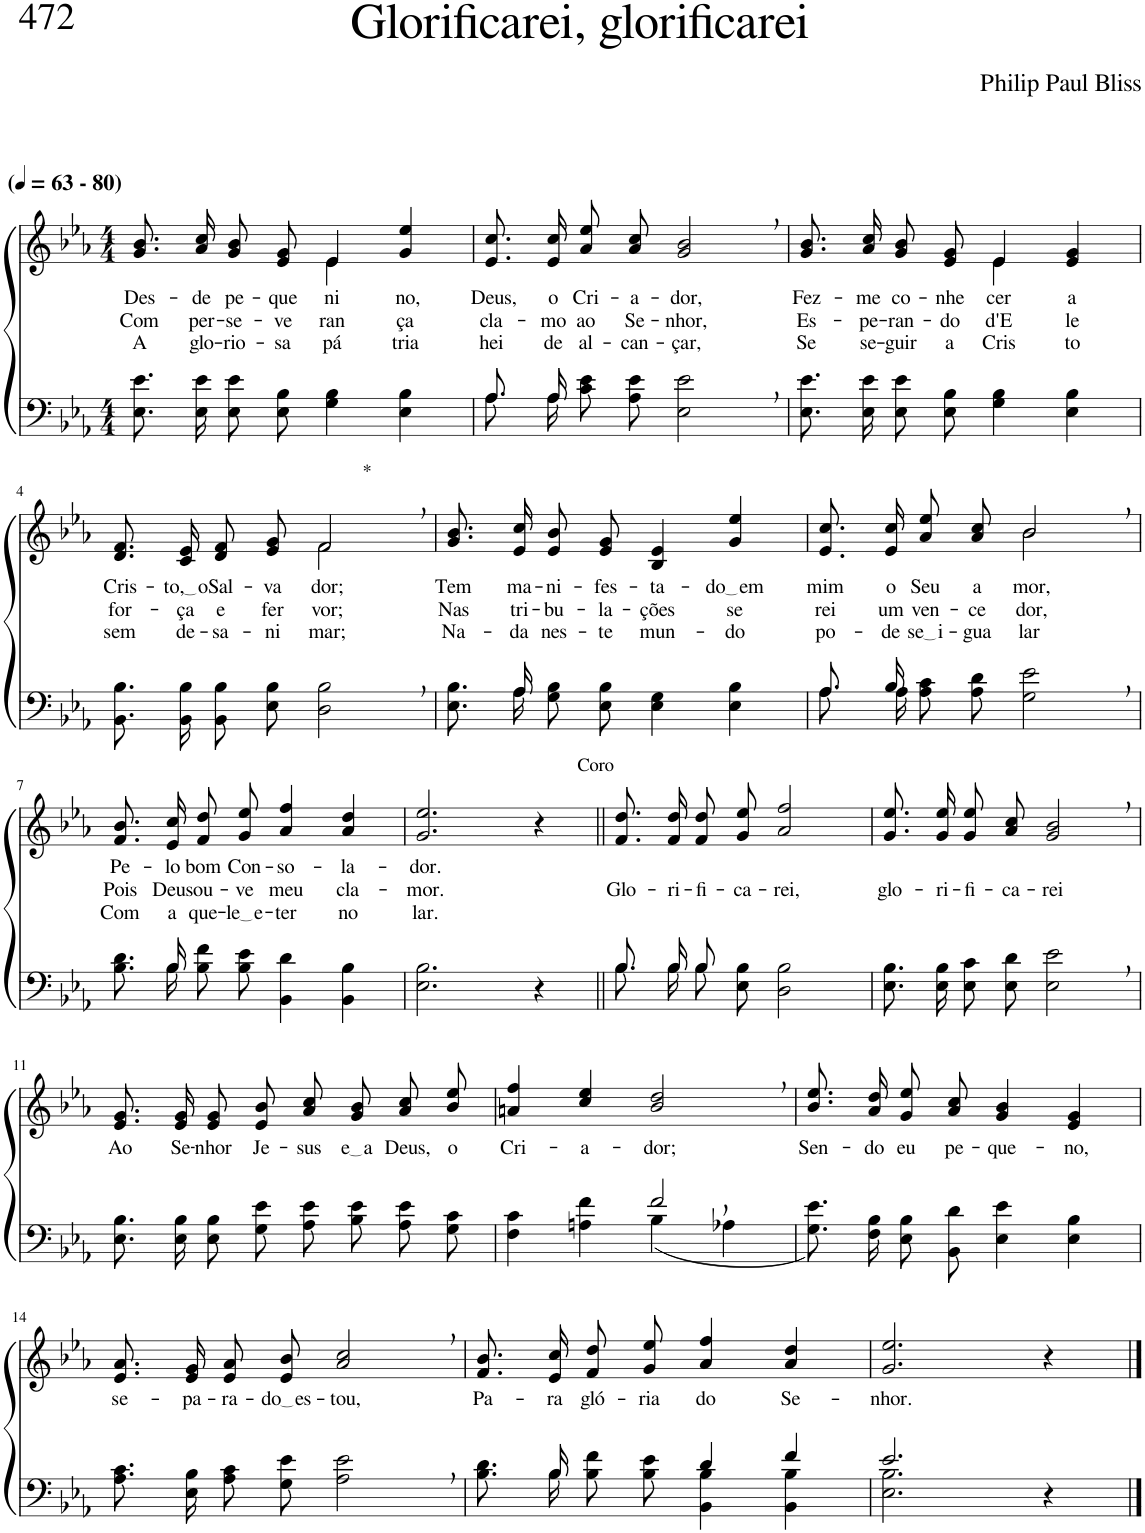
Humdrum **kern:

**kern	**kern	**text	**text	**text
*part2	*part1	*part1	*part1	*part1
*staff2	*staff1	*staff1	*staff1	*staff1
*I"Parte III e IV	*I"Parte I e II	*	*	*
*clefF4	*clefG2	*	*	*
*Trd2c3	*Trd2c3	*	*	*
*k[b-e-a-]	*k[b-e-a-]	*	*	*
*M4/4	*M4/4	*	*	*
*MM63	*MM63	*	*	*
=1	=1	=1	=1	=1
!	!LO:TX:a:B:t=(	!	!	!
!	!LO:TX:a:B:t=- 80)	!	!	!
!	!	!LO:LY:b	!LO:LY:b	!LO:LY:b
*	*^	*	*	*
8.E-\ 8.e-\L	8.g/ 8.b-/L	2ryy	Des-	Com	A
!	!	!	!LO:LY:b	!LO:LY:b	!LO:LY:b
16E-\ 16e-\Jk	16a-/ 16cc/Jk	.	-de	per-	glo-
!	!	!	!LO:LY:b	!LO:LY:b	!LO:LY:b
8E-\ 8e-\L	8g/ 8b-/L	.	pe-	-se-	-rio-
!	!	!	!LO:LY:b	!LO:LY:b	!LO:LY:b
8E-\ 8B-\J	8e-/ 8g/J	.	-que-	-ve-	-sa
!	!	!	!LO:LY:b	!LO:LY:b	!LO:LY:b
4G\ 4B-\	4e-/	4e-\	-ni-	-ran-	pá-
!	!	!	!LO:LY:b	!LO:LY:b	!LO:LY:b
4E-\ 4B-\	4g/ 4ee-/	4ryy	-no,	-ça	-tria
=2	=2	=2	=2	=2	=2
*^	*	*	*	*	*
!	!	!	!	!LO:LY:b	!LO:LY:b	!LO:LY:b
*	*	*v	*v	*	*	*
8.A-\L	8.A-/L	8.e-/ 8.cc/L	Deus,	cla-	hei
!	!	!	!LO:LY:b	!LO:LY:b	!LO:LY:b
16A-\Jk	16A-/Jk	16e-/ 16cc/Jk	o	-mo	de
!	!	!	!LO:LY:b	!LO:LY:b	!LO:LY:b
8c\ 8e-\L	2.ryy	8a-\ 8ee-\L	Cri-	ao	al-
!	!	!	!LO:LY:b	!LO:LY:b	!LO:LY:b
8A-\ 8e-\J	.	8a-\ 8cc\J	-a-	Se-	-can-
!	!	!	!LO:LY:b	!LO:LY:b	!LO:LY:b
2E-\, 2e-\,	.	2g/, 2b-/,	-dor,	-nhor,	-çar,
*v	*v	*	*	*	*
=3	=3	=3	=3	=3
!	!	!LO:LY:b	!LO:LY:b	!LO:LY:b
*	*^	*	*	*
8.E-\ 8.e-\L	8.g/ 8.b-/L	2ryy	Fez-	Es-	Se
!	!	!	!LO:LY:b	!LO:LY:b	!LO:LY:b
16E-\ 16e-\Jk	16a-/ 16cc/Jk	.	-me	-pe-	se-
!	!	!	!LO:LY:b	!LO:LY:b	!LO:LY:b
8E-\ 8e-\L	8g/ 8b-/L	.	co-	-ran-	-guir
!	!	!	!LO:LY:b	!LO:LY:b	!LO:LY:b
8E-\ 8B-\J	8e-/ 8g/J	.	-nhe-	-do	a
!	!	!	!LO:LY:b	!LO:LY:b	!LO:LY:b
4G\ 4B-\	4e-/	4e-\	-cer	d'E-	Cris-
!	!	!	!LO:LY:b	!LO:LY:b	!LO:LY:b
4E-\ 4B-\	4e-/ 4g/	4ryy	a	-le	-to
!!LO:LB:g=z	!!
=4	=4	=4	=4	=4	=4
!	!	!	!LO:LY:b	!LO:LY:b	!LO:LY:b
8.BB-\ 8.B-\L	2ryy	8.d/ 8.f/L	Cris-	for-	sem
!	!	!	!LO:LY:b	!LO:LY:b	!LO:LY:b
16BB-\ 16B-\Jk	.	16c/ 16e-/Jk	to, o	-ça	de-
!	!	!	!LO:LY:b	!LO:LY:b	!LO:LY:b
8BB-\ 8B-\L	.	8d/ 8f/L	Sal-	e	-sa-
!	!	!	!LO:LY:b	!LO:LY:b	!LO:LY:b
8E-\ 8B-\J	.	8e-/ 8g/J	-va-	fer-	-ni-
!	!LO:TX:a:t=*	!	!	!	!
!	!	!	!LO:LY:b	!LO:LY:b	!LO:LY:b
2D\, 2B-\,	2f,\	2f/	-dor;	-vor;	-mar;
=5	=5	=5	=5	=5	=5
*^	*	*	*	*	*
!	!	!	!	!LO:LY:b	!LO:LY:b	!LO:LY:b
*	*	*v	*v	*	*	*
8.ryy	8.E-\ 8.B-\L	8.g/ 8.b-/L	Tem	Nas	Na-
!	!	!	!LO:LY:b	!LO:LY:b	!LO:LY:b
16A-/	16A-\Jk	16e-/ 16cc/Jk	ma-	tri-	-da
!	!	!	!LO:LY:b	!LO:LY:b	!LO:LY:b
2.ryy	8G\ 8B-\L	8e-/ 8b-/L	-ni-	-bu-	nes-
!	!	!	!LO:LY:b	!LO:LY:b	!LO:LY:b
.	8E-\ 8B-\J	8e-/ 8g/J	-fes-	-la-	-te
!	!	!	!LO:LY:b	!LO:LY:b	!LO:LY:b
.	4E-\ 4G\	4B-/ 4e-/	-ta-	-ções	mun-
!	!	!	!LO:LY:b	!LO:LY:b	!LO:LY:b
.	4E-\ 4B-\	4g/ 4ee-/	do em	se-	-do
=6	=6	=6	=6	=6	=6
*	*	*^	*	*	*
!	!	!	!	!LO:LY:b	!LO:LY:b	!LO:LY:b
8.A-\L	8.A-/L	2ryy	8.e-/ 8.cc/L	mim	-rei	po-
!	!	!	!	!LO:LY:b	!LO:LY:b	!LO:LY:b
16A-\Jk	16B-/Jk	.	16e-/ 16cc/Jk	o	um	-de
!	!	!	!	!LO:LY:b	!LO:LY:b	!LO:LY:b
8A-\ 8c\L	2.ryy	.	8a-\ 8ee-\L	Seu	ven-	se i
!	!	!	!	!LO:LY:b	!LO:LY:b	!LO:LY:b
8A-\ 8d\J	.	.	8a-\ 8cc\J	a-	-ce-	-gua-
!	!	!	!	!LO:LY:b	!LO:LY:b	!LO:LY:b
2G\, 2e-\,	.	2b-,\	2b-/	-mor,	-dor,	-lar
!!LO:LB:g=z
=7	=7	=7	=7	=7	=7	=7
!	!	!	!	!LO:LY:b	!LO:LY:b	!LO:LY:b
*	*	*v	*v	*	*	*
8.ryy	8.B-\ 8.d\L	8.f/ 8.b-/L	Pe-	Pois	Com
!	!	!	!LO:LY:b	!LO:LY:b	!LO:LY:b
16B-/	16B-\Jk	16e-/ 16cc/Jk	-lo	Deus	a
!	!	!	!LO:LY:b	!LO:LY:b	!LO:LY:b
2.ryy	8B-\ 8f\L	8f\ 8dd\L	bom	ou-	que-
!	!	!	!LO:LY:b	!LO:LY:b	!LO:LY:b
.	8B-\ 8e-\J	8g\ 8ee-\J	Con-	-ve	le e
!	!	!	!LO:LY:b	!LO:LY:b	!LO:LY:b
.	4BB-\ 4d\	4a-/ 4ff/	-so-	meu	-ter
!	!	!	!LO:LY:b	!LO:LY:b	!LO:LY:b
.	4BB-\ 4B-\	4a-/ 4dd/	-la-	cla-	no
=8	=8	=8	=8	=8	=8
!	!	!	!LO:LY:b	!LO:LY:b	!LO:LY:b
*v	*v	*	*	*	*
2.E-\ 2.B-\	2.g/ 2.ee-/	-dor.	-mor.	lar.
4r	4r	.	.	.
=9||	=9||	=9||	=9||	=9||
*^	*	*	*	*
!	!	!LO:TX:a:t=Coro	!	!	!
!	!	!	!	!LO:LY:b	!
8.B-/L	8.B-\L	8.f/ 8.dd/L	.	Glo-	.
!	!	!	!	!LO:LY:b	!
16B-/Jk	16B-\Jk	16f/ 16dd/Jk	.	-ri-	.
!	!	!	!	!LO:LY:b	!
8B-/	8B-\L	8f\ 8dd\L	.	-fi-	.
!	!	!	!	!LO:LY:b	!
2ryy	8E-\ 8B-\J	8g\ 8ee-\J	.	-ca-	.
!	!	!	!	!LO:LY:b	!
.	2D\ 2B-\	2a-/ 2ff/	.	-rei,	.
8ryy	.	.	.	.	.
*v	*v	*	*	*	*
=10	=10	=10	=10	=10
!	!	!	!LO:LY:b	!
8.E-\ 8.B-\L	8.g\ 8.ee-\L	.	glo-	.
!	!	!	!LO:LY:b	!
16E-\ 16B-\Jk	16g\ 16ee-\Jk	.	-ri-	.
!	!	!	!LO:LY:b	!
8E-\ 8c\L	8g/ 8ee-/L	.	-fi-	.
!	!	!	!LO:LY:b	!
8E-\ 8d\J	8a-/ 8cc/J	.	-ca-	.
!	!	!	!LO:LY:b	!
2E-\, 2e-\,	2g/, 2b-/,	.	-rei	.
!!LO:LB:g=z
=11	=11	=11	=11	=11
!	!	!LO:LY:b	!	!
8.E-\ 8.B-\L	8.e-/ 8.g/L	-Ao	.	.
!	!	!LO:LY:b	!	!
16E-\ 16B-\Jk	16e-/ 16g/Jk	Se-	.	.
!	!	!LO:LY:b	!	!
8E-\ 8B-\L	8e-/ 8g/L	-nhor	.	.
!	!	!LO:LY:b	!	!
8G\ 8e-\J	8e-/ 8b-/J	Je-	.	.
!	!	!LO:LY:b	!	!
8A-\ 8e-\L	8a-/ 8cc/L	-sus	.	.
!	!	!LO:LY:b	!	!
8B-\ 8e-\J	8g/ 8b-/J	e a	.	.
!	!	!LO:LY:b	!	!
8A-\ 8e-\L	8a-\ 8cc\L	Deus,	.	.
!	!	!LO:LY:b	!	!
8G\ 8c\J	8b-\ 8ee-\J	o	.	.
=12	=12	=12	=12	=12
*^	*	*	*	*
!	!	!	!LO:LY:b	!	!
2ryy	4F\ 4c\	4an/ 4ff/	Cri-	.	.
!	!	!	!LO:LY:b	!	!
.	4An\ 4f\	4cc/ 4ee-/	-a-	.	.
!	!	!	!LO:LY:b	!	!
2f,/	(4B-\	2b-/, 2dd/,	-dor;	.	.
.	4A-X\	.	.	.	.
=13	=13	=13	=13	=13	=13
!	!	!	!LO:LY:b	!	!
*v	*v	*	*	*	*
8.G\ 8.e-\L)	8.b-\ 8.ee-\L	Sen-	.	.
!	!	!LO:LY:b	!	!
16F\ 16B-\Jk	16a-\ 16dd\Jk	-do	.	.
!	!	!LO:LY:b	!	!
8E-\ 8B-\L	8g/ 8ee-/L	eu	.	.
!	!	!LO:LY:b	!	!
8BB-\ 8d\J	8a-/ 8cc/J	pe-	.	.
!	!	!LO:LY:b	!	!
4E-\ 4e-\	4g/ 4b-/	-que-	.	.
!	!	!LO:LY:b	!	!
4E-\ 4B-\	4e-/ 4g/	-no,	.	.
!!LO:LB:g=z
=14	=14	=14	=14	=14
!	!	!LO:LY:b	!	!
8.A-\ 8.c\L	8.e-/ 8.a-/L	se-	.	.
!	!	!LO:LY:b	!	!
16E-\ 16B-\Jk	16e-/ 16g/Jk	-pa-	.	.
!	!	!LO:LY:b	!	!
8A-\ 8c\L	8e-/ 8a-/L	-ra-	.	.
!	!	!LO:LY:b	!	!
8G\ 8e-\J	8e-/ 8b-/J	do es	.	.
!	!	!LO:LY:b	!	!
2A-\, 2e-\,	2a-/, 2cc/,	-tou,	.	.
=15	=15	=15	=15	=15
*^	*	*	*	*
!	!	!	!LO:LY:b	!	!
8.ryy	8.B-\ 8.d\L	8.f/ 8.b-/L	Pa-	.	.
!	!	!	!LO:LY:b	!	!
16B-/	16B-\Jk	16e-/ 16cc/Jk	-ra	.	.
!	!	!	!LO:LY:b	!	!
4ryy	8B-\ 8f\L	8f\ 8dd\L	gló-	.	.
!	!	!	!LO:LY:b	!	!
.	8B-\ 8e-\J	8g\ 8ee-\J	-ria	.	.
!	!	!	!LO:LY:b	!	!
4d/	4BB-\ 4B-\	4a-/ 4ff/	do	.	.
!	!	!	!LO:LY:b	!	!
4f/	4BB-\ 4B-\	4a-/ 4dd/	Se-	.	.
=16	=16	=16	=16	=16	=16
!	!	!	!LO:LY:b	!	!
2.e-/	2.E-\ 2.B-\	2.g/ 2.ee-/	-nhor.	.	.
4r	4ryy	4r	.	.	.
*v	*v	*	*	*	*
==	==	==	==	==
*-	*-	*-	*-	*-
